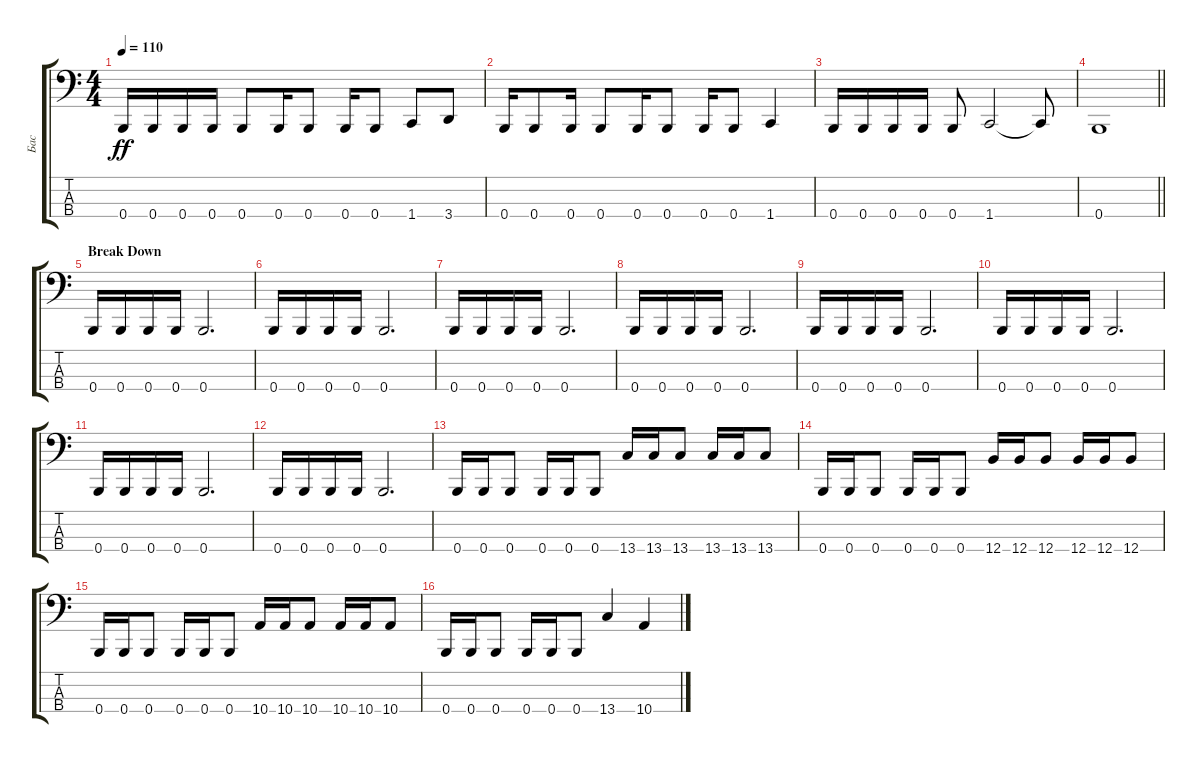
\track ("Бас" "Бас") {instrument electricbassfinger}
\staff {score tabs}
\tuning (E2 B1 Gb1 B0) {hide}
\ts (4 4)
\tempo 110
\clef f4
\ks c
0.4.16{dy ff} 0.4.16 0.4.16 0.4.16 0.4.8 0.4.16 0.4.8 0.4.16 0.4.8 1.4.8 3.4.8 |
0.4.16 0.4.8 0.4.16 0.4.8 0.4.16 0.4.8 0.4.16 0.4.8 1.4.4 |
0.4.16 0.4.16 0.4.16 0.4.16 0.4.8 1.4.2 1.4{t}.8 |
\barLineRight lightlight
0.4.1 |
\section ("" "Break Down")
0.4.16 0.4.16 0.4.16 0.4.16 0.4.2{d} |
0.4.16 0.4.16 0.4.16 0.4.16 0.4.2{d} |
0.4.16 0.4.16 0.4.16 0.4.16 0.4.2{d} |
0.4.16 0.4.16 0.4.16 0.4.16 0.4.2{d} |
0.4.16 0.4.16 0.4.16 0.4.16 0.4.2{d} |
0.4.16 0.4.16 0.4.16 0.4.16 0.4.2{d} |
0.4.16 0.4.16 0.4.16 0.4.16 0.4.2{d} |
0.4.16 0.4.16 0.4.16 0.4.16 0.4.2{d} |
0.4.16 0.4.16 0.4.8 0.4.16 0.4.16 0.4.8 13.4.16 13.4.16 13.4.8 13.4.16 13.4.16 13.4.8 |
0.4.16 0.4.16 0.4.8 0.4.16 0.4.16 0.4.8 12.4.16 12.4.16 12.4.8 12.4.16 12.4.16 12.4.8 |
0.4.16 0.4.16 0.4.8 0.4.16 0.4.16 0.4.8 10.4.16 10.4.16 10.4.8 10.4.16 10.4.16 10.4.8 |
0.4.16 0.4.16 0.4.8 0.4.16 0.4.16 0.4.8 13.4.4 10.4.4
